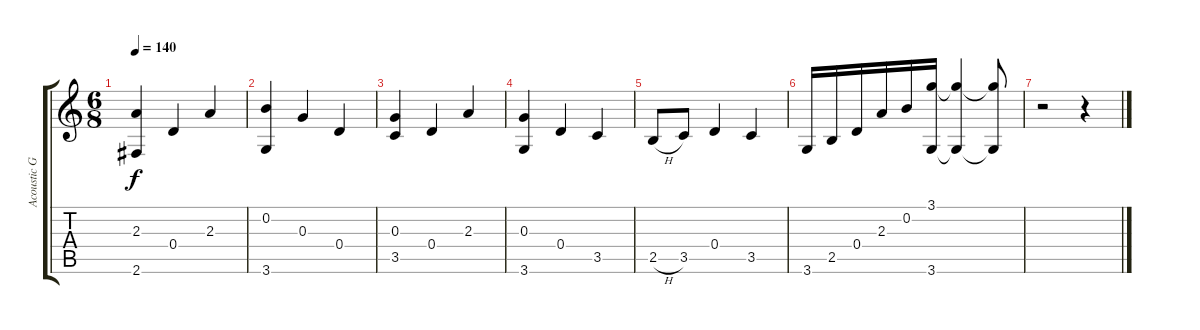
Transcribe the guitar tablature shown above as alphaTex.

\track ("Acoustic Guitar" "Acoustic G") {instrument acousticguitarsteel}
\staff {score tabs}
\tuning (E4 B3 G3 D3 A2 E2) {hide}
\ts (6 8)
\tempo 140
\clef g2
\ks c
(2.3 2.6).4{dy f} 0.4.4 2.3.4 |
(0.2 3.6).4 0.3.4 0.4.4 |
(0.3 3.5).4 0.4.4 2.3.4 |
(0.3 3.6).4 0.4.4 3.5.4 |
2.5{h}.8 3.5.8 0.4.4 3.5.4 |
3.6.16 2.5.16 0.4.16 2.3.16 0.2.16 (3.1 3.6).16 (3.1{t} 3.6{t}).4 (3.1{t} 3.6{t}).8 |
r.2 r.4
